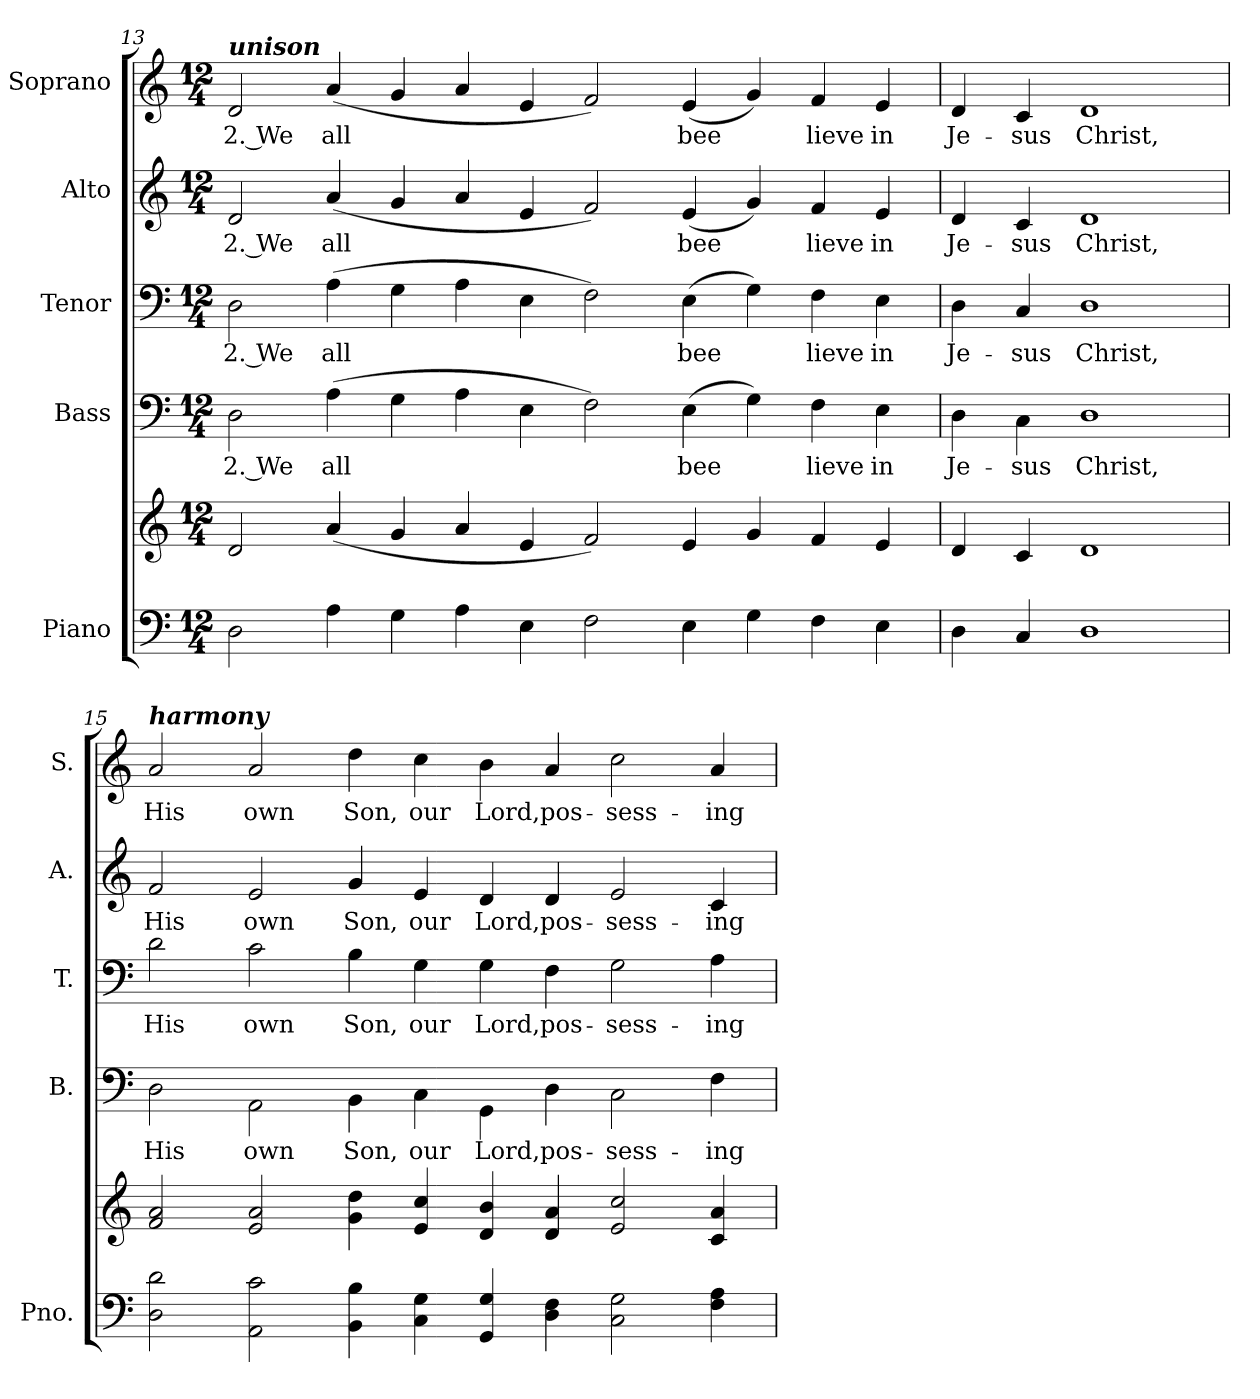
**kern	**kern	**kern	**text	**kern	**text	**kern	**text	**kern	**text
*part5	*part5	*part4	*part4	*part3	*part3	*part2	*part2	*part1	*part1
*staff6	*staff5	*staff4	*staff4	*staff3	*staff3	*staff2	*staff2	*staff1	*staff1
*I"Piano	*	*I"Bass	*	*I"Tenor	*	*I"Alto	*	*I"Soprano	*
*I'Pno.	*	*I'B.	*	*I'T.	*	*I'A.	*	*I'S.	*
!!LO:PB:g=z
*clefF4	*clefG2	*clefF4	*	*clefF4	*	*clefG2	*	*clefG2	*
*k[]	*k[]	*k[]	*	*k[]	*	*k[]	*	*k[]	*
*C:	*C:	*C:	*	*C:	*	*C:	*	*C:	*
*M12/4	*M12/4	*M12/4	*	*M12/4	*	*M12/4	*	*M12/4	*
=13	=13	=13	=13	=13	=13	=13	=13	=13	=13
!	!	!	!LO:LY:b:color=#000000	!	!	!	!	!	!
!	!	!	!	!	!LO:LY:b:color=#000000	!	!	!	!
!	!	!	!	!	!	!	!LO:LY:b:color=#000000	!	!
!	!	!	!	!	!	!	!	!LO:TX:a:Bi:t=unison	!
!	!	!	!	!	!	!	!	!	!LO:LY:b:color=#000000
2Di\	2di/	2Di\	2. We	2Di\	2. We	2di/	2. We	2di/	2. We
!	!	!	!LO:LY:b:color=#000000	!	!	!	!	!	!
!	!	!	!	!	!LO:LY:b:color=#000000	!	!	!	!
!	!	!	!	!	!	!	!LO:LY:b:color=#000000	!	!
!	!	!	!	!	!	!	!	!	!LO:LY:b:color=#000000
4Ai\	(4ai/	(4Ai\	all	(4Ai\	all	(4ai/	all	(4ai/	all
4Gi\	4gi/	4Gi\	.	4Gi\	.	4gi/	.	4gi/	.
4Ai\	4ai/	4Ai\	.	4Ai\	.	4ai/	.	4ai/	.
4Ei\	4ei/	4Ei\	.	4Ei\	.	4ei/	.	4ei/	.
2Fi\	2fi/)	2Fi\)	.	2Fi\)	.	2fi/)	.	2fi/)	.
!	!	!	!LO:LY:b:color=#000000	!	!	!	!	!	!
!	!	!	!	!	!LO:LY:b:color=#000000	!	!	!	!
!	!	!	!	!	!	!	!LO:LY:b:color=#000000	!	!
!	!	!	!	!	!	!	!	!	!LO:LY:b:color=#000000
4Ei\	4ei/	(4Ei\	bee	(4Ei\	bee	(4ei/	bee	(4ei/	bee
4Gi\	4gi/	4Gi\)	.	4Gi\)	.	4gi/)	.	4gi/)	.
!	!	!	!LO:LY:b:color=#000000	!	!	!	!	!	!
!	!	!	!	!	!LO:LY:b:color=#000000	!	!	!	!
!	!	!	!	!	!	!	!LO:LY:b:color=#000000	!	!
!	!	!	!	!	!	!	!	!	!LO:LY:b:color=#000000
4Fi\	4fi/	4Fi\	lieve	4Fi\	lieve	4fi/	lieve	4fi/	lieve
!	!	!	!LO:LY:b:color=#000000	!	!	!	!	!	!
!	!	!	!	!	!LO:LY:b:color=#000000	!	!	!	!
!	!	!	!	!	!	!	!LO:LY:b:color=#000000	!	!
!	!	!	!	!	!	!	!	!	!LO:LY:b:color=#000000
4Ei\	4ei/	4Ei\	in	4Ei\	in	4ei/	in	4ei/	in
!!LO:PB:g=z
=14	=14	=14	=14	=14	=14	=14	=14	=14	=14
!	!	!	!LO:LY:b:color=#000000	!	!	!	!	!	!
!	!	!	!	!	!LO:LY:b:color=#000000	!	!	!	!
!	!	!	!	!	!	!	!LO:LY:b:color=#000000	!	!
!	!	!	!	!	!	!	!	!	!LO:LY:b:color=#000000
4Di\	4di/	4Di\	Je-	4Di\	Je-	4di/	Je-	4di/	Je-
!	!	!	!LO:LY:b:color=#000000	!	!	!	!	!	!
!	!	!	!	!	!LO:LY:b:color=#000000	!	!	!	!
!	!	!	!	!	!	!	!LO:LY:b:color=#000000	!	!
!	!	!	!	!	!	!	!	!	!LO:LY:b:color=#000000
4Ci/	4ci/	4Ci\	-sus	4Ci/	-sus	4ci/	-sus	4ci/	-sus
!	!	!	!LO:LY:b:color=#000000	!	!	!	!	!	!
!	!	!	!	!	!LO:LY:b:color=#000000	!	!	!	!
!	!	!	!	!	!	!	!LO:LY:b:color=#000000	!	!
!	!	!	!	!	!	!	!	!	!LO:LY:b:color=#000000
1Di	1di	1Di	Christ,	1Di	Christ,	1di	Christ,	1di	Christ,
!!LO:PB:g=z
=15	=15	=15	=15	=15	=15	=15	=15	=15	=15
!	!	!	!LO:LY:b:color=#000000	!	!	!	!	!	!
!	!	!	!	!	!LO:LY:b:color=#000000	!	!	!	!
!	!	!	!	!	!	!	!LO:LY:b:color=#000000	!	!
!	!	!	!	!	!	!	!	!LO:TX:a:Bi:t=harmony	!
!	!	!	!	!	!	!	!	!	!LO:LY:b:color=#000000
2Di\ 2di	2fi/ 2ai	2Di\	His	2di\	His	2fi/	His	2ai/	His
!	!	!	!LO:LY:b:color=#000000	!	!	!	!	!	!
!	!	!	!	!	!LO:LY:b:color=#000000	!	!	!	!
!	!	!	!	!	!	!	!LO:LY:b:color=#000000	!	!
!	!	!	!	!	!	!	!	!	!LO:LY:b:color=#000000
2AAi\ 2ci	2ei/ 2ai	2AAi\	own	2ci\	own	2ei/	own	2ai/	own
!	!	!	!LO:LY:b:color=#000000	!	!	!	!	!	!
!	!	!	!	!	!LO:LY:b:color=#000000	!	!	!	!
!	!	!	!	!	!	!	!LO:LY:b:color=#000000	!	!
!	!	!	!	!	!	!	!	!	!LO:LY:b:color=#000000
4BBi\ 4Bi	4gi\ 4ddi	4BBi\	Son,	4Bi\	Son,	4gi/	Son,	4ddi\	Son,
!	!	!	!LO:LY:b:color=#000000	!	!	!	!	!	!
!	!	!	!	!	!LO:LY:b:color=#000000	!	!	!	!
!	!	!	!	!	!	!	!LO:LY:b:color=#000000	!	!
!	!	!	!	!	!	!	!	!	!LO:LY:b:color=#000000
4Ci\ 4Gi	4ei/ 4cci	4Ci\	our	4Gi\	our	4ei/	our	4cci\	our
!	!	!	!LO:LY:b:color=#000000	!	!	!	!	!	!
!	!	!	!	!	!LO:LY:b:color=#000000	!	!	!	!
!	!	!	!	!	!	!	!LO:LY:b:color=#000000	!	!
!	!	!	!	!	!	!	!	!	!LO:LY:b:color=#000000
4GGi/ 4Gi	4di/ 4bi	4GGi\	Lord,	4Gi\	Lord,	4di/	Lord,	4bi\	Lord,
!	!	!	!LO:LY:b:color=#000000	!	!	!	!	!	!
!	!	!	!	!	!LO:LY:b:color=#000000	!	!	!	!
!	!	!	!	!	!	!	!LO:LY:b:color=#000000	!	!
!	!	!	!	!	!	!	!	!	!LO:LY:b:color=#000000
4Di\ 4Fi	4di/ 4ai	4Di\	pos-	4Fi\	pos-	4di/	pos-	4ai/	pos-
!	!	!	!LO:LY:b:color=#000000	!	!	!	!	!	!
!	!	!	!	!	!LO:LY:b:color=#000000	!	!	!	!
!	!	!	!	!	!	!	!LO:LY:b:color=#000000	!	!
!	!	!	!	!	!	!	!	!	!LO:LY:b:color=#000000
2Ci\ 2Gi	2ei/ 2cci	2Ci\	-sess-	2Gi\	-sess-	2ei/	-sess-	2cci\	-sess-
!	!	!	!LO:LY:b:color=#000000	!	!	!	!	!	!
!	!	!	!	!	!LO:LY:b:color=#000000	!	!	!	!
!	!	!	!	!	!	!	!LO:LY:b:color=#000000	!	!
!	!	!	!	!	!	!	!	!	!LO:LY:b:color=#000000
4Fi\ 4Ai	4ci/ 4ai	4Fi\	-ing	4Ai\	-ing	4ci/	-ing	4ai/	-ing
=	=	=	=	=	=	=	=	=	=
*-	*-	*-	*-	*-	*-	*-	*-	*-	*-
